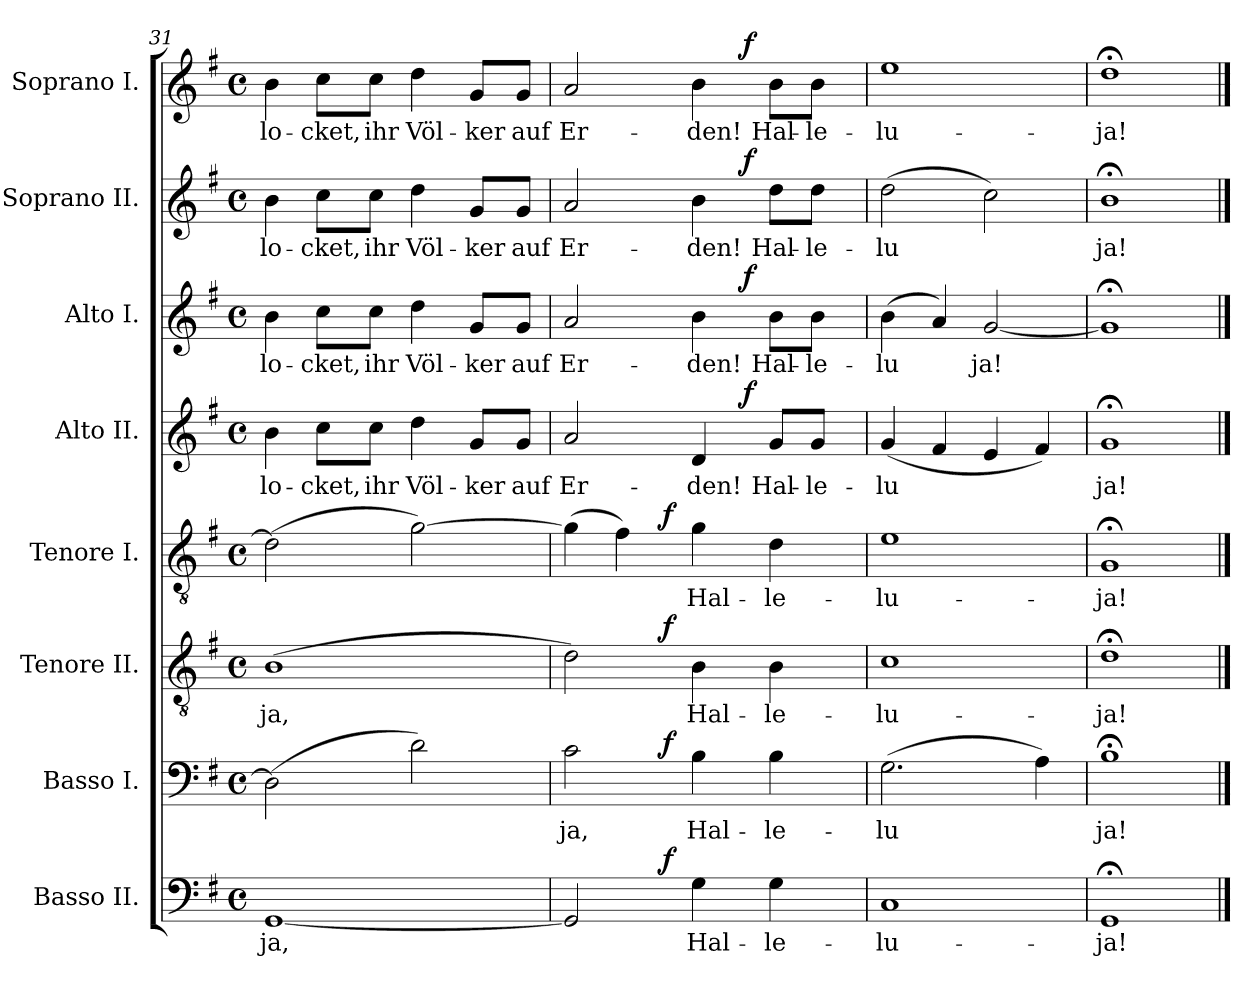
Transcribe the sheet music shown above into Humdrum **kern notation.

**kern	**text	**dynam	**kern	**text	**dynam	**kern	**text	**dynam	**kern	**text	**dynam	**kern	**text	**dynam	**kern	**text	**dynam	**kern	**text	**dynam	**kern	**text	**dynam
*part8	*part8	*part8	*part7	*part7	*part7	*part6	*part6	*part6	*part5	*part5	*part5	*part4	*part4	*part4	*part3	*part3	*part3	*part2	*part2	*part2	*part1	*part1	*part1
*staff8	*staff8	*staff8	*staff7	*staff7	*staff7	*staff6	*staff6	*staff6	*staff5	*staff5	*staff5	*staff4	*staff4	*staff4	*staff3	*staff3	*staff3	*staff2	*staff2	*staff2	*staff1	*staff1	*staff1
*I"Basso II.	*	*	*I"Basso I.	*	*	*I"Tenore II.	*	*	*I"Tenore I.	*	*	*I"Alto II.	*	*	*I"Alto I.	*	*	*I"Soprano II.	*	*	*I"Soprano I.	*	*
*clefF4	*	*	*clefF4	*	*	*clefGv2	*	*	*clefGv2	*	*	*clefG2	*	*	*clefG2	*	*	*clefG2	*	*	*clefG2	*	*
*k[f#]	*	*	*k[f#]	*	*	*k[f#]	*	*	*k[f#]	*	*	*k[f#]	*	*	*k[f#]	*	*	*k[f#]	*	*	*k[f#]	*	*
*G:	*	*	*G:	*	*	*G:	*	*	*G:	*	*	*G:	*	*	*G:	*	*	*G:	*	*	*G:	*	*
*M4/4	*	*	*M4/4	*	*	*M4/4	*	*	*M4/4	*	*	*M4/4	*	*	*M4/4	*	*	*M4/4	*	*	*M4/4	*	*
*met(c)	*	*	*met(c)	*	*	*met(c)	*	*	*met(c)	*	*	*met(c)	*	*	*met(c)	*	*	*met(c)	*	*	*met(c)	*	*
=31	=31	=31	=31	=31	=31	=31	=31	=31	=31	=31	=31	=31	=31	=31	=31	=31	=31	=31	=31	=31	=31	=31	=31
!	!LO:LY:b:cj	!	!	!LO:LY:b:cj	!	!	!LO:LY:b:cj	!	!	!LO:LY:b:cj	!	!	!LO:LY:b:cj	!	!	!LO:LY:b:cj	!	!	!LO:LY:b:cj	!	!	!LO:LY:b:cj	!
[<1GG	-ja,	.	(>2D\]	--	.	(>1B	-ja,	.	(>2d\]	.	.	4b\	-lo-	.	4b\	-lo-	.	4b\	-lo-	.	4b\	-lo-	.
!	!	!	!	!	!	!	!	!	!	!	!	!	!LO:LY:b:cj	!	!	!LO:LY:b:cj	!	!	!LO:LY:b:cj	!	!	!LO:LY:b:cj	!
.	.	.	.	.	.	.	.	.	.	.	.	8cc\L	-cket,	.	8cc\L	-cket,	.	8cc\L	-cket,	.	8cc\L	-cket,	.
!	!	!	!	!	!	!	!	!	!	!	!	!	!LO:LY:b:cj	!	!	!LO:LY:b:cj	!	!	!LO:LY:b:cj	!	!	!LO:LY:b:cj	!
.	.	.	.	.	.	.	.	.	.	.	.	8cc\J	ihr	.	8cc\J	ihr	.	8cc\J	ihr	.	8cc\J	ihr	.
!	!	!	!	!LO:LY:b:cj	!	!	!	!	!	!LO:LY:b:cj	!	!	!LO:LY:b:cj	!	!	!LO:LY:b:cj	!	!	!LO:LY:b:cj	!	!	!LO:LY:b:cj	!
.	.	.	2d\)	--	.	.	.	.	[>2g\)	.	.	4dd\	Völ-	.	4dd\	Völ-	.	4dd\	Völ-	.	4dd\	Völ-	.
!	!	!	!	!	!	!	!	!	!	!	!	!	!LO:LY:b:cj	!	!	!LO:LY:b:cj	!	!	!LO:LY:b:cj	!	!	!LO:LY:b:cj	!
.	.	.	.	.	.	.	.	.	.	.	.	8g/L	-ker	.	8g/L	-ker	.	8g/L	-ker	.	8g/L	-ker	.
!	!	!	!	!	!	!	!	!	!	!	!	!	!LO:LY:b:cj	!	!	!LO:LY:b:cj	!	!	!LO:LY:b:cj	!	!	!LO:LY:b:cj	!
.	.	.	.	.	.	.	.	.	.	.	.	8g/J	auf	.	8g/J	auf	.	8g/J	auf	.	8g/J	auf	.
=32!	=32!	=32!	=32!	=32!	=32!	=32!	=32!	=32!	=32!	=32!	=32!	=32!	=32!	=32!	=32!	=32!	=32!	=32!	=32!	=32!	=32!	=32!	=32!
!	!LO:LY:b:cj	!	!	!LO:LY:b:cj	!	!	!LO:LY:b:cj	!	!	!LO:LY:b:cj	!	!	!LO:LY:b:cj	!	!	!LO:LY:b:cj	!	!	!LO:LY:b:cj	!	!	!LO:LY:b:cj	!
*^	*	*	*^	*	*	*^	*	*	*^	*	*	*^	*	*	*^	*	*	*^	*	*	*^	*	*
2GG/]	4ryy	.	.	2c\	4ryy	-ja,	.	2d\)	4ryy	.	.	(>4g\]	4ryy	.	.	2a/	2ryy	Er-	.	2a/	2ryy	Er-	.	2a/	2ryy	Er-	.	2a/	2ryy	Er-	.
!	!	!	!	!	!	!	!	!	!	!	!	!	!	!LO:LY:b:cj	!	!	!	!	!	!	!	!	!	!	!	!	!	!	!	!	!
.	8ryy	.	.	.	8ryy	.	.	.	8ryy	.	.	4f#\)	8ryy	.	.	.	.	.	.	.	.	.	.	.	.	.	.	.	.	.	.
.	32ryy	.	.	.	32ryy	.	.	.	32ryy	.	.	.	32ryy	.	.	.	.	.	.	.	.	.	.	.	.	.	.	.	.	.	.
!	!	!	!LO:DY:a	!	!	!	!LO:DY:a	!	!	!	!LO:DY:a	!	!	!	!LO:DY:a	!	!	!	!	!	!	!	!	!	!	!	!	!	!	!	!
.	2ryy	.	f	.	2ryy	.	f	.	2ryy	.	f	.	2ryy	.	f	.	.	.	.	.	.	.	.	.	.	.	.	.	.	.	.
!	!	!LO:LY:b:cj	!	!	!	!LO:LY:b:cj	!	!	!	!LO:LY:b:cj	!	!	!	!LO:LY:b:cj	!	!	!	!LO:LY:b:cj	!	!	!	!LO:LY:b:cj	!	!	!	!LO:LY:b:cj	!	!	!	!LO:LY:b:cj	!
4G\	.	Hal-	.	4B\	.	Hal-	.	4B\	.	Hal-	.	4g\	.	Hal-	.	4d/	8ryy	-den!	.	4b\	8ryy	-den!	.	4b\	8ryy	-den!	.	4b\	8ryy	-den!	.
.	.	.	.	.	.	.	.	.	.	.	.	.	.	.	.	.	32.ryy	.	.	.	32.ryy	.	.	.	32.ryy	.	.	.	32.ryy	.	.
!	!	!	!	!	!	!	!	!	!	!	!	!	!	!	!	!	!	!	!LO:DY:a	!	!	!	!LO:DY:a	!	!	!	!LO:DY:a	!	!	!	!LO:DY:a
.	.	.	.	.	.	.	.	.	.	.	.	.	.	.	.	.	4ryy	.	f	.	4ryy	.	f	.	4ryy	.	f	.	4ryy	.	f
!	!	!LO:LY:b:cj	!	!	!	!LO:LY:b:cj	!	!	!	!LO:LY:b:cj	!	!	!	!LO:LY:b:cj	!	!	!	!LO:LY:b:cj	!	!	!	!LO:LY:b:cj	!	!	!	!LO:LY:b:cj	!	!	!	!LO:LY:b:cj	!
4G\	.	-le-	.	4B\	.	-le-	.	4B\	.	-le-	.	4d\	.	-le-	.	8g/L	.	Hal-	.	8b\L	.	Hal-	.	8dd\L	.	Hal-	.	8b\L	.	Hal-	.
!	!	!	!	!	!	!	!	!	!	!	!	!	!	!	!	!	!	!LO:LY:b:cj	!	!	!	!LO:LY:b:cj	!	!	!	!LO:LY:b:cj	!	!	!	!LO:LY:b:cj	!
.	.	.	.	.	.	.	.	.	.	.	.	.	.	.	.	8g/J	.	-le-	.	8b\J	.	-le-	.	8dd\J	.	-le-	.	8b\J	.	-le-	.
.	16.ryy	.	.	.	16.ryy	.	.	.	16.ryy	.	.	.	16.ryy	.	.	.	.	.	.	.	.	.	.	.	.	.	.	.	.	.	.
.	.	.	.	.	.	.	.	.	.	.	.	.	.	.	.	.	16ryy	.	.	.	16ryy	.	.	.	16ryy	.	.	.	16ryy	.	.
.	.	.	.	.	.	.	.	.	.	.	.	.	.	.	.	.	64ryy	.	.	.	64ryy	.	.	.	64ryy	.	.	.	64ryy	.	.
=33!	=33!	=33!	=33!	=33!	=33!	=33!	=33!	=33!	=33!	=33!	=33!	=33!	=33!	=33!	=33!	=33!	=33!	=33!	=33!	=33!	=33!	=33!	=33!	=33!	=33!	=33!	=33!	=33!	=33!	=33!	=33!
!	!	!LO:LY:b:cj	!	!	!	!LO:LY:b:cj	!	!	!	!LO:LY:b:cj	!	!	!	!LO:LY:b:cj	!	!	!	!LO:LY:b:cj	!	!	!	!LO:LY:b:cj	!	!	!	!LO:LY:b:cj	!	!	!	!LO:LY:b:cj	!
*v	*v	*	*	*	*	*	*	*v	*v	*	*	*v	*v	*	*	*v	*v	*	*	*v	*v	*	*	*v	*v	*	*	*v	*v	*	*
*	*	*	*v	*v	*	*	*	*	*	*	*	*	*	*	*	*	*	*	*	*	*	*	*	*
1C	-lu-	.	(>2.G\	-lu-	.	1c	-lu-	.	1e	-lu-	.	(<4g/	-lu-	.	(>4b\	-lu-	.	(>2dd\	-lu-	.	1ee	-lu-	.
!	!	!	!	!	!	!	!	!	!	!	!	!	!LO:LY:b:cj	!	!	!LO:LY:b:cj	!	!	!	!	!	!	!
.	.	.	.	.	.	.	.	.	.	.	.	4f#/	--	.	4a/)	--	.	.	.	.	.	.	.
!	!	!	!	!	!	!	!	!	!	!	!	!	!LO:LY:b:cj	!	!	!LO:LY:b:cj	!	!	!LO:LY:b:cj	!	!	!	!
.	.	.	.	.	.	.	.	.	.	.	.	4e/	--	.	[<2g/	-ja!	.	2cc\)	--	.	.	.	.
!	!	!	!	!LO:LY:b:cj	!	!	!	!	!	!	!	!	!LO:LY:b:cj	!	!	!	!	!	!	!	!	!	!
.	.	.	4A\)	--	.	.	.	.	.	.	.	4f#/)	--	.	.	.	.	.	.	.	.	.	.
=34!	=34!	=34!	=34!	=34!	=34!	=34!	=34!	=34!	=34!	=34!	=34!	=34!	=34!	=34!	=34!	=34!	=34!	=34!	=34!	=34!	=34!	=34!	=34!
!	!LO:LY:b:cj	!	!	!LO:LY:b:cj	!	!	!LO:LY:b:cj	!	!	!LO:LY:b:cj	!	!	!LO:LY:b:cj	!	!	!LO:LY:b:cj	!	!	!LO:LY:b:cj	!	!	!LO:LY:b:cj	!
1GG;<	-ja!	.	1B;<	-ja!	.	1d;<	-ja!	.	1G;<	-ja!	.	1g;<	-ja!	.	1g;<]	.	.	1b;<	-ja!	.	1dd;<	-ja!	.
==	==	==	==	==	==	==	==	==	==	==	==	==	==	==	==	==	==	==	==	==	==	==	==
*-	*-	*-	*-	*-	*-	*-	*-	*-	*-	*-	*-	*-	*-	*-	*-	*-	*-	*-	*-	*-	*-	*-	*-
